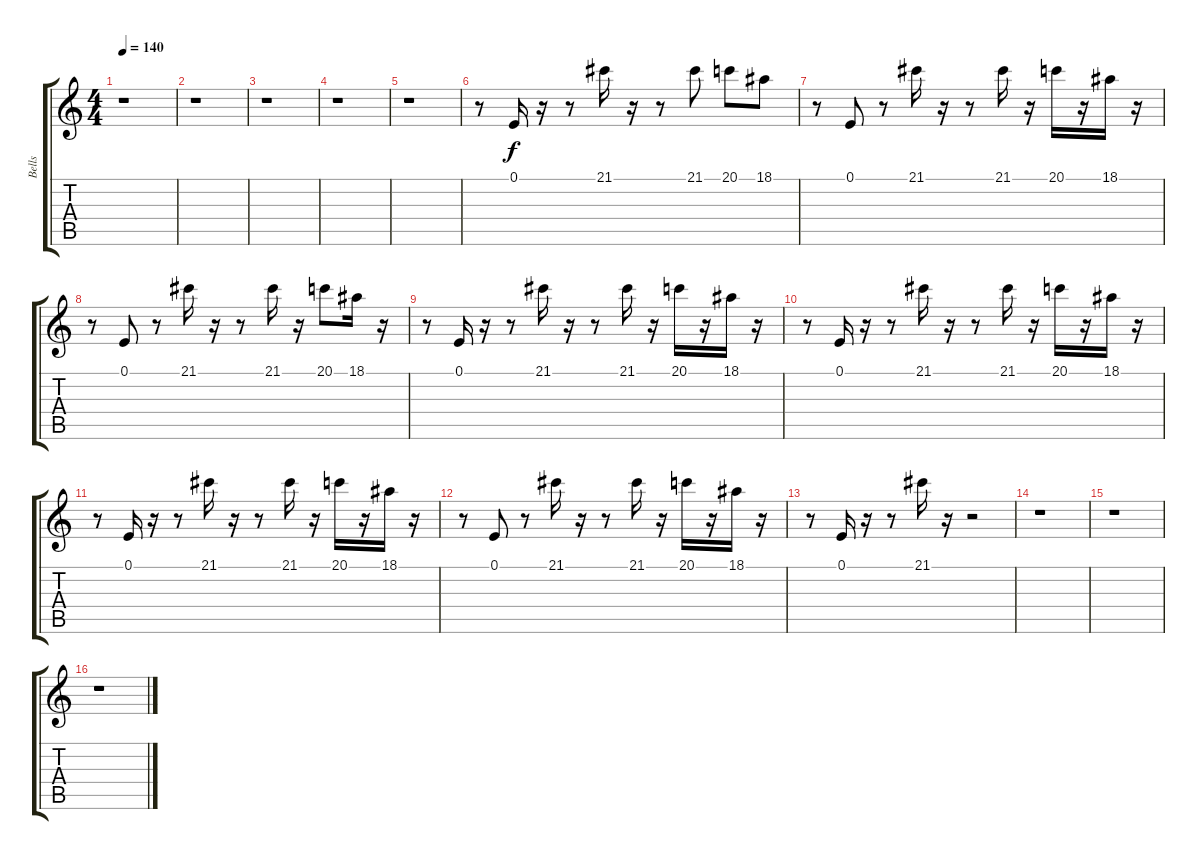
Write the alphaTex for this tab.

\track ("Bells" "Bells") {instrument tinklebell}
\staff {score tabs}
\tuning (E4 B3 G3 D3 A2 E2) {hide}
\ts (4 4)
\tempo 140
\clef g2
\ks c
r.1{dy f} |
r.1 |
r.1 |
r.1 |
r.1 |
r.8 0.1.16 r.16 r.8 21.1.16 r.16 r.8 21.1.8 20.1.8 18.1.8 |
r.8 0.1.8 r.8 21.1.16 r.16 r.8 21.1.16 r.16 20.1.16 r.16 18.1.16 r.16 |
r.8 0.1.8 r.8 21.1.16 r.16 r.8 21.1.16 r.16 20.1.8 18.1.16 r.16 |
r.8 0.1.16 r.16 r.8 21.1.16 r.16 r.8 21.1.16 r.16 20.1.16 r.16 18.1.16 r.16 |
r.8 0.1.16 r.16 r.8 21.1.16 r.16 r.8 21.1.16 r.16 20.1.16 r.16 18.1.16 r.16 |
r.8 0.1.16 r.16 r.8 21.1.16 r.16 r.8 21.1.16 r.16 20.1.16 r.16 18.1.16 r.16 |
r.8 0.1.8 r.8 21.1.16 r.16 r.8 21.1.16 r.16 20.1.16 r.16 18.1.16 r.16 |
r.8 0.1.16 r.16 r.8 21.1.16 r.16 r.2 |
r.1 |
r.1 |
r.1
